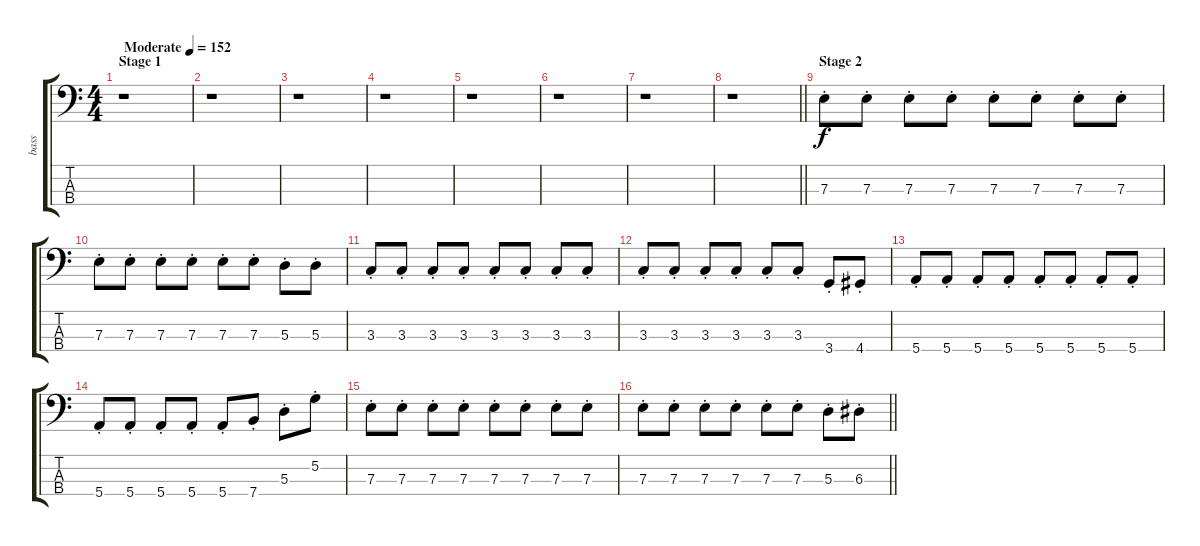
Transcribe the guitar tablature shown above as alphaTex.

\track ("bass" "bass") {instrument electricbassfinger}
\staff {score tabs}
\tuning (G2 D2 A1 E1) {hide}
\ts (4 4)
\section ("" "Stage 1")
\tempo (152 "Moderate")
\clef f4
\ks c
r.1{dy f instrument electricbassfinger} |
r.1 |
r.1 |
r.1 |
r.1 |
r.1 |
r.1 |
\barLineRight lightlight
r.1 |
\section ("" "Stage 2")
7.3{st}.8 7.3{st}.8 7.3{st}.8 7.3{st}.8 7.3{st}.8 7.3{st}.8 7.3{st}.8 7.3{st}.8 |
7.3{st}.8 7.3{st}.8 7.3{st}.8 7.3{st}.8 7.3{st}.8 7.3{st}.8 5.3{st}.8 5.3{st}.8 |
3.3{st}.8 3.3{st}.8 3.3{st}.8 3.3{st}.8 3.3{st}.8 3.3{st}.8 3.3{st}.8 3.3{st}.8 |
3.3{st}.8 3.3{st}.8 3.3{st}.8 3.3{st}.8 3.3{st}.8 3.3{st}.8 3.4{st}.8 4.4{st}.8 |
5.4{st}.8 5.4{st}.8 5.4{st}.8 5.4{st}.8 5.4{st}.8 5.4{st}.8 5.4{st}.8 5.4{st}.8 |
5.4{st}.8 5.4{st}.8 5.4{st}.8 5.4{st}.8 5.4{st}.8 7.4{st}.8 5.3{st}.8 5.2{st}.8 |
7.3{st}.8 7.3{st}.8 7.3{st}.8 7.3{st}.8 7.3{st}.8 7.3{st}.8 7.3{st}.8 7.3{st}.8 |
\barLineRight lightlight
7.3{st}.8 7.3{st}.8 7.3{st}.8 7.3{st}.8 7.3{st}.8 7.3{st}.8 5.3{st}.8 6.3{st}.8
